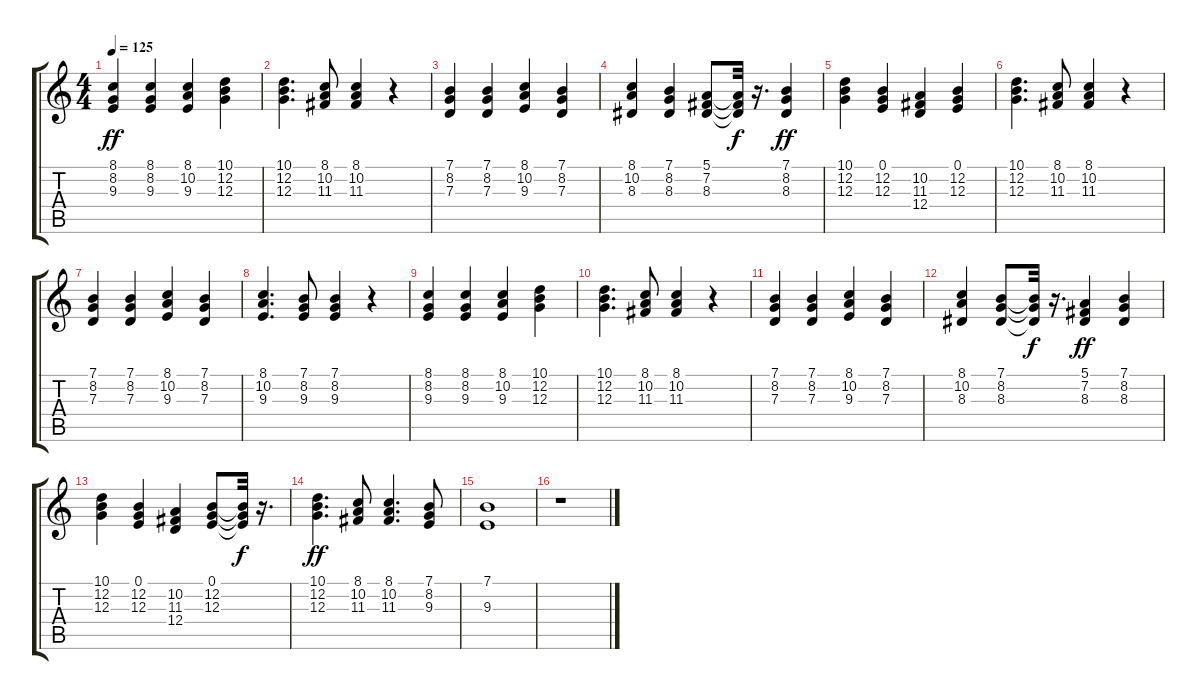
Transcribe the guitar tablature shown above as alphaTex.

\track "" {instrument choiraahs}
\staff {score tabs}
\tuning (E4 B3 G3 D3 A2 E2) {hide}
\ts (4 4)
\tempo 125
\clef g2
\ks c
(8.1 8.2 9.3).4{dy ff} (8.1 8.2 9.3).4 (8.1 10.2 9.3).4 (10.1 12.2 12.3).4 |
(10.1 12.2 12.3).4{d} (8.1 10.2 11.3).8 (8.1 10.2 11.3).4 r.4 |
(7.1 8.2 7.3).4 (7.1 8.2 7.3).4 (8.1 10.2 9.3).4 (7.1 8.2 7.3).4 |
(8.1 10.2 8.3).4 (7.1 8.2 8.3).4 (5.1 7.2 8.3).8 (5.1{t} 7.2{t} 8.3{t}).32{dy f} r.16{d} (7.1 8.2 8.3).4{dy ff} |
(10.1 12.2 12.3).4 (0.1 12.2 12.3).4 (10.2 11.3 12.4).4 (0.1 12.2 12.3).4 |
(10.1 12.2 12.3).4{d} (8.1 10.2 11.3).8 (8.1 10.2 11.3).4 r.4 |
(7.1 8.2 7.3).4 (7.1 8.2 7.3).4 (8.1 10.2 9.3).4 (7.1 8.2 7.3).4 |
(8.1 10.2 9.3).4{d} (7.1 8.2 9.3).8 (7.1 8.2 9.3).4 r.4 |
(8.1 8.2 9.3).4 (8.1 8.2 9.3).4 (8.1 10.2 9.3).4 (10.1 12.2 12.3).4 |
(10.1 12.2 12.3).4{d} (8.1 10.2 11.3).8 (8.1 10.2 11.3).4 r.4 |
(7.1 8.2 7.3).4 (7.1 8.2 7.3).4 (8.1 10.2 9.3).4 (7.1 8.2 7.3).4 |
(8.1 10.2 8.3).4 (7.1 8.2 8.3).8 (7.1{t} 8.2{t} 8.3{t}).32{dy f} r.16{d} (5.1 7.2 8.3).4{dy ff} (7.1 8.2 8.3).4 |
(10.1 12.2 12.3).4 (0.1 12.2 12.3).4 (10.2 11.3 12.4).4 (0.1 12.2 12.3).8 (0.1{t} 12.2{t} 12.3{t}).32{dy f} r.16{d} |
(10.1 12.2 12.3).4{d dy ff} (8.1 10.2 11.3).8 (8.1 10.2 11.3).4{d} (7.1 8.2 9.3).8 |
(7.1 9.3).1 |
r.1
